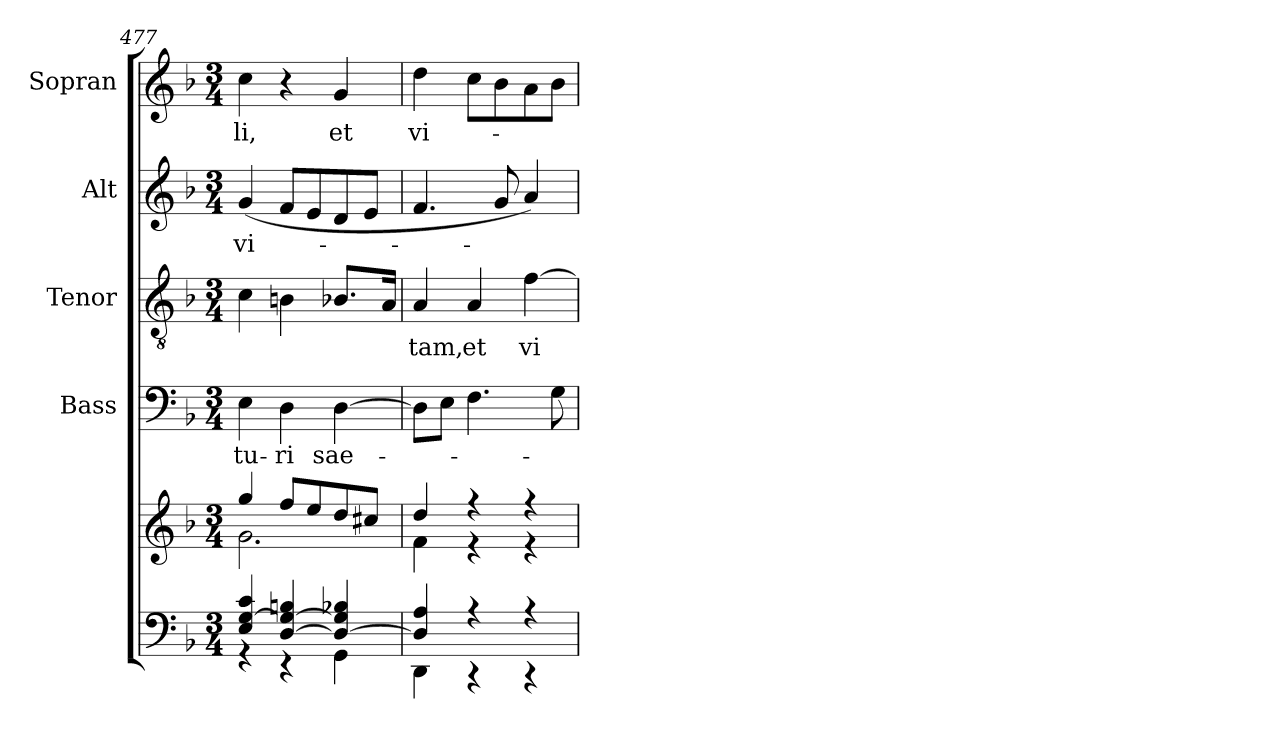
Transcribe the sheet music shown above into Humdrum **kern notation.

**kern	**kern	**kern	**text	**kern	**text	**kern	**text	**kern	**text
*part5	*part5	*part4	*part4	*part3	*part3	*part2	*part2	*part1	*part1
*staff6	*staff5	*staff4	*staff4	*staff3	*staff3	*staff2	*staff2	*staff1	*staff1
*	*	*I"Bass	*	*I"Tenor	*	*I"Alt	*	*I"Sopran	*
*	*	*I'B.	*	*I'T.	*	*I'A.	*	*I'S.	*
*clefF4	*clefG2	*clefF4	*	*clefGv2	*	*clefG2	*	*clefG2	*
*k[b-]	*k[b-]	*k[b-]	*	*k[b-]	*	*k[b-]	*	*k[b-]	*
*F:	*F:	*F:	*	*F:	*	*F:	*	*F:	*
*M3/4	*M3/4	*M3/4	*	*M3/4	*	*M3/4	*	*M3/4	*
=477	=477	=477	=477	=477	=477	=477	=477	=477	=477
*^	*^	*	*	*	*	*	*	*	*
!	!	!	!	!	!LO:LY:b	!	!	!	!LO:LY:b	!	!LO:LY:b
4E/ [>4G/ 4c/	4rFF	4gg/	2.g\	4E\	-tu-	4c\	.	(<4g/	vi-	4cc\	-li,
!	!	!	!	!	!LO:LY:b	!	!	!	!	!	!
[>4D/ 4G/_ 4Bn/	4rEE	8ff/L	.	4D\	-ri	4Bn\	.	8f/L	.	4r	.
.	.	8ee/	.	.	.	.	.	8e/	.	.	.
!	!	!	!	!	!LO:LY:b	!	!	!	!	!	!LO:LY:b
4D/_ 4G/] 4B-X/	4GG\	8dd/	.	[4D\	sae-	8.B-X/L	.	8d/	.	4g/	et
.	.	8cc#X/J	.	.	.	.	.	8e/J	.	.	.
.	.	.	.	.	.	16A/Jk	.	.	.	.	.
=478	=478	=478	=478	=478	=478	=478	=478	=478	=478	=478	=478
!	!	!	!	!	!	!	!LO:LY:b	!	!	!	!LO:LY:b
4D/] 4A/	4DD\	4dd/	4f\	8D\L]	.	4A/	-tam,	4.f/	.	4dd\	vi-
.	.	.	.	8E\J	.	.	.	.	.	.	.
!	!	!	!	!	!	!	!LO:LY:b	!	!	!	!
4r	4r	4r	4r	4.F\	.	4A/	et	.	.	8cc\L	.
.	.	.	.	.	.	.	.	8g/	.	8b-\	.
!	!	!	!	!	!	!	!LO:LY:b	!	!	!	!
4r	4r	4r	4r	.	.	[4f\	vi-	4a/)	.	8a\	.
.	.	.	.	8G\	.	.	.	.	.	8b-\J	.
*v	*v	*	*	*	*	*	*	*	*	*	*
*	*v	*v	*	*	*	*	*	*	*	*
=	=	=	=	=	=	=	=	=	=
*-	*-	*-	*-	*-	*-	*-	*-	*-	*-
